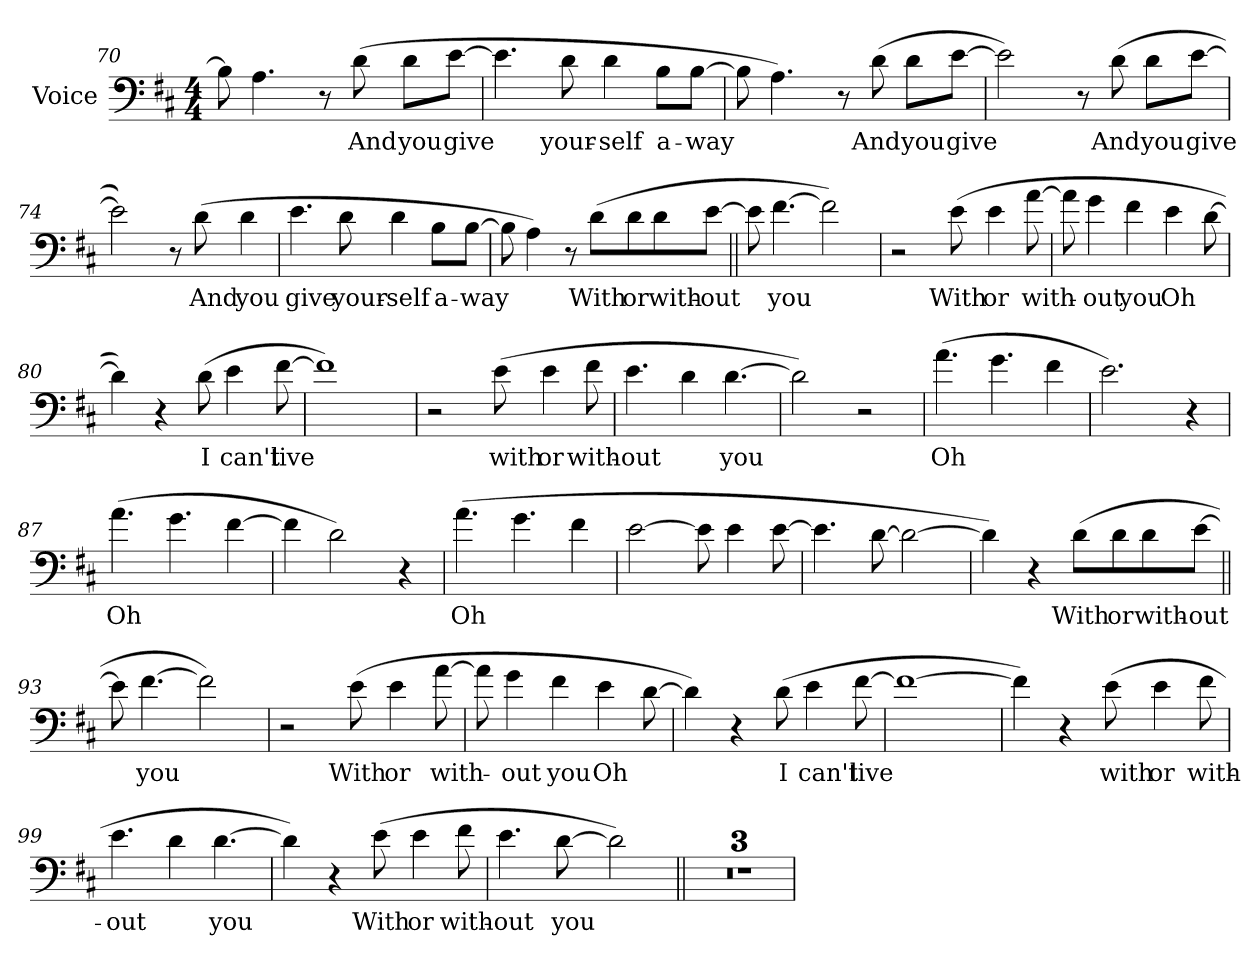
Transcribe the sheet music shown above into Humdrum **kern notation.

**kern	**text
*part1	*part1
*staff1	*staff1
*I"Voice	*
*I'Voice	*
*clefF4	*
*k[f#c#]	*
*D:	*
*M4/4	*
=70	=70
8Bi\]	.
4.Ai\	.
8r	.
!	!LO:LY:b:color=#000000
(8di\	And
!	!LO:LY:b:color=#000000
8di\L	you
!	!LO:LY:b:color=#000000
[8ei\J	give
=71	=71
4.ei\]	.
!	!LO:LY:b:color=#000000
8di\	your-
!	!LO:LY:b:color=#000000
4di\	-self
!	!LO:LY:b:color=#000000
8Bi\L	a-
!	!LO:LY:b:color=#000000
[8Bi\J	-way
=72	=72
8Bi\]	.
4.Ai\)	.
8r	.
!	!LO:LY:b:color=#000000
(8di\	And
!	!LO:LY:b:color=#000000
8di\L	you
!	!LO:LY:b:color=#000000
[8ei\J	give
!!LO:LB:g=z
=73	=73
2ei\])	.
8r	.
!	!LO:LY:b:color=#000000
(8di\	And
!	!LO:LY:b:color=#000000
8di\L	you
!	!LO:LY:b:color=#000000
[8ei\J	give
=74	=74
2ei\])	.
8r	.
!	!LO:LY:b:color=#000000
(8di\	And
!	!LO:LY:b:color=#000000
4di\	you
=75	=75
!	!LO:LY:b:color=#000000
4.ei\	give
!	!LO:LY:b:color=#000000
8di\	your-
!	!LO:LY:b:color=#000000
4di\	-self
!	!LO:LY:b:color=#000000
8Bi\L	a-
!	!LO:LY:b:color=#000000
[8Bi\J	-way
=76	=76
8Bi\]	.
4Ai\)	.
8r	.
!	!LO:LY:b:color=#000000
(8di\L	With
!	!LO:LY:b:color=#000000
8di\	or
!	!LO:LY:b:color=#000000
8di\	with-
!	!LO:LY:b:color=#000000
[8ei\J	-out
!!LO:LB:g=z
=77||	=77||
8ei\]	.
!	!LO:LY:b:color=#000000
[4.f#i\	you
2f#i\])	.
=78	=78
2r	.
!	!LO:LY:b:color=#000000
(8ei\	With
!	!LO:LY:b:color=#000000
4ei\	or
!	!LO:LY:b:color=#000000
[8ai\	with-
=79	=79
8ai\]	.
!	!LO:LY:b:color=#000000
4gi\	-out
!	!LO:LY:b:color=#000000
4f#i\	you
!	!LO:LY:b:color=#000000
4ei\	Oh
[8di\	.
=80	=80
4di\])	.
4r	.
!	!LO:LY:b:color=#000000
(8di\	I
!	!LO:LY:b:color=#000000
4ei\	can't
!	!LO:LY:b:color=#000000
[8f#i\	live
=81	=81
1f#i])	.
!!LO:LB:g=z
=82	=82
2r	.
!	!LO:LY:b:color=#000000
(8ei\	with
!	!LO:LY:b:color=#000000
4ei\	or
!	!LO:LY:b:color=#000000
8f#i\	with-
=83	=83
!	!LO:LY:b:color=#000000
4.ei\	-out
4di\	.
!	!LO:LY:b:color=#000000
[4.di\	you
=84	=84
2di\])	.
2r	.
=85	=85
!	!LO:LY:b:color=#000000
(4.ai\	Oh
4.gi\	.
4f#i\	.
=86	=86
2.ei\)	.
4r	.
=87	=87
!	!LO:LY:b:color=#000000
(4.ai\	Oh
4.gi\	.
[4f#i\	.
!!LO:LB:g=z
=88	=88
4f#i\]	.
2di\)	.
4r	.
=89	=89
!	!LO:LY:b:color=#000000
(4.ai\	Oh
4.gi\	.
4f#i\	.
=90	=90
[2ei\	.
8ei\]	.
4ei\	.
[8ei\	.
=91	=91
4.ei\]	.
[8di\	.
2di\_	.
=92	=92
4di\])	.
4r	.
!	!LO:LY:b:color=#000000
(8di\L	With
!	!LO:LY:b:color=#000000
8di\	or
!	!LO:LY:b:color=#000000
8di\	with-
!	!LO:LY:b:color=#000000
[8ei\J	-out
!!LO:LB:g=z
=93||	=93||
8ei\]	.
!	!LO:LY:b:color=#000000
[4.f#i\	you
2f#i\])	.
=94	=94
2r	.
!	!LO:LY:b:color=#000000
(8ei\	With
!	!LO:LY:b:color=#000000
4ei\	or
!	!LO:LY:b:color=#000000
[8ai\	with-
=95	=95
8ai\]	.
!	!LO:LY:b:color=#000000
4gi\	-out
!	!LO:LY:b:color=#000000
4f#i\	you
!	!LO:LY:b:color=#000000
4ei\	Oh
[8di\	.
=96	=96
4di\])	.
4r	.
!	!LO:LY:b:color=#000000
(8di\	I
!	!LO:LY:b:color=#000000
4ei\	can't
!	!LO:LY:b:color=#000000
[8f#i\	live
=97	=97
1f#i_	.
!!LO:PB:g=z
=98	=98
4f#i\])	.
4r	.
!	!LO:LY:b:color=#000000
(8ei\	with
!	!LO:LY:b:color=#000000
4ei\	or
!	!LO:LY:b:color=#000000
8f#i\	with-
=99	=99
!	!LO:LY:b:color=#000000
4.ei\	-out
4di\	.
!	!LO:LY:b:color=#000000
[4.di\	you
=100	=100
4di\])	.
4r	.
!	!LO:LY:b:color=#000000
(8ei\	With
!	!LO:LY:b:color=#000000
4ei\	or
!	!LO:LY:b:color=#000000
8f#i\	with-
=101	=101
!	!LO:LY:b:color=#000000
4.ei\	-out
!	!LO:LY:b:color=#000000
[8di\	you
2di\])	.
=102||	=102||
1r	.
=103	=103
1r	.
!!LO:LB:g=z
=104	=104
1r	.
=	=
*-	*-
